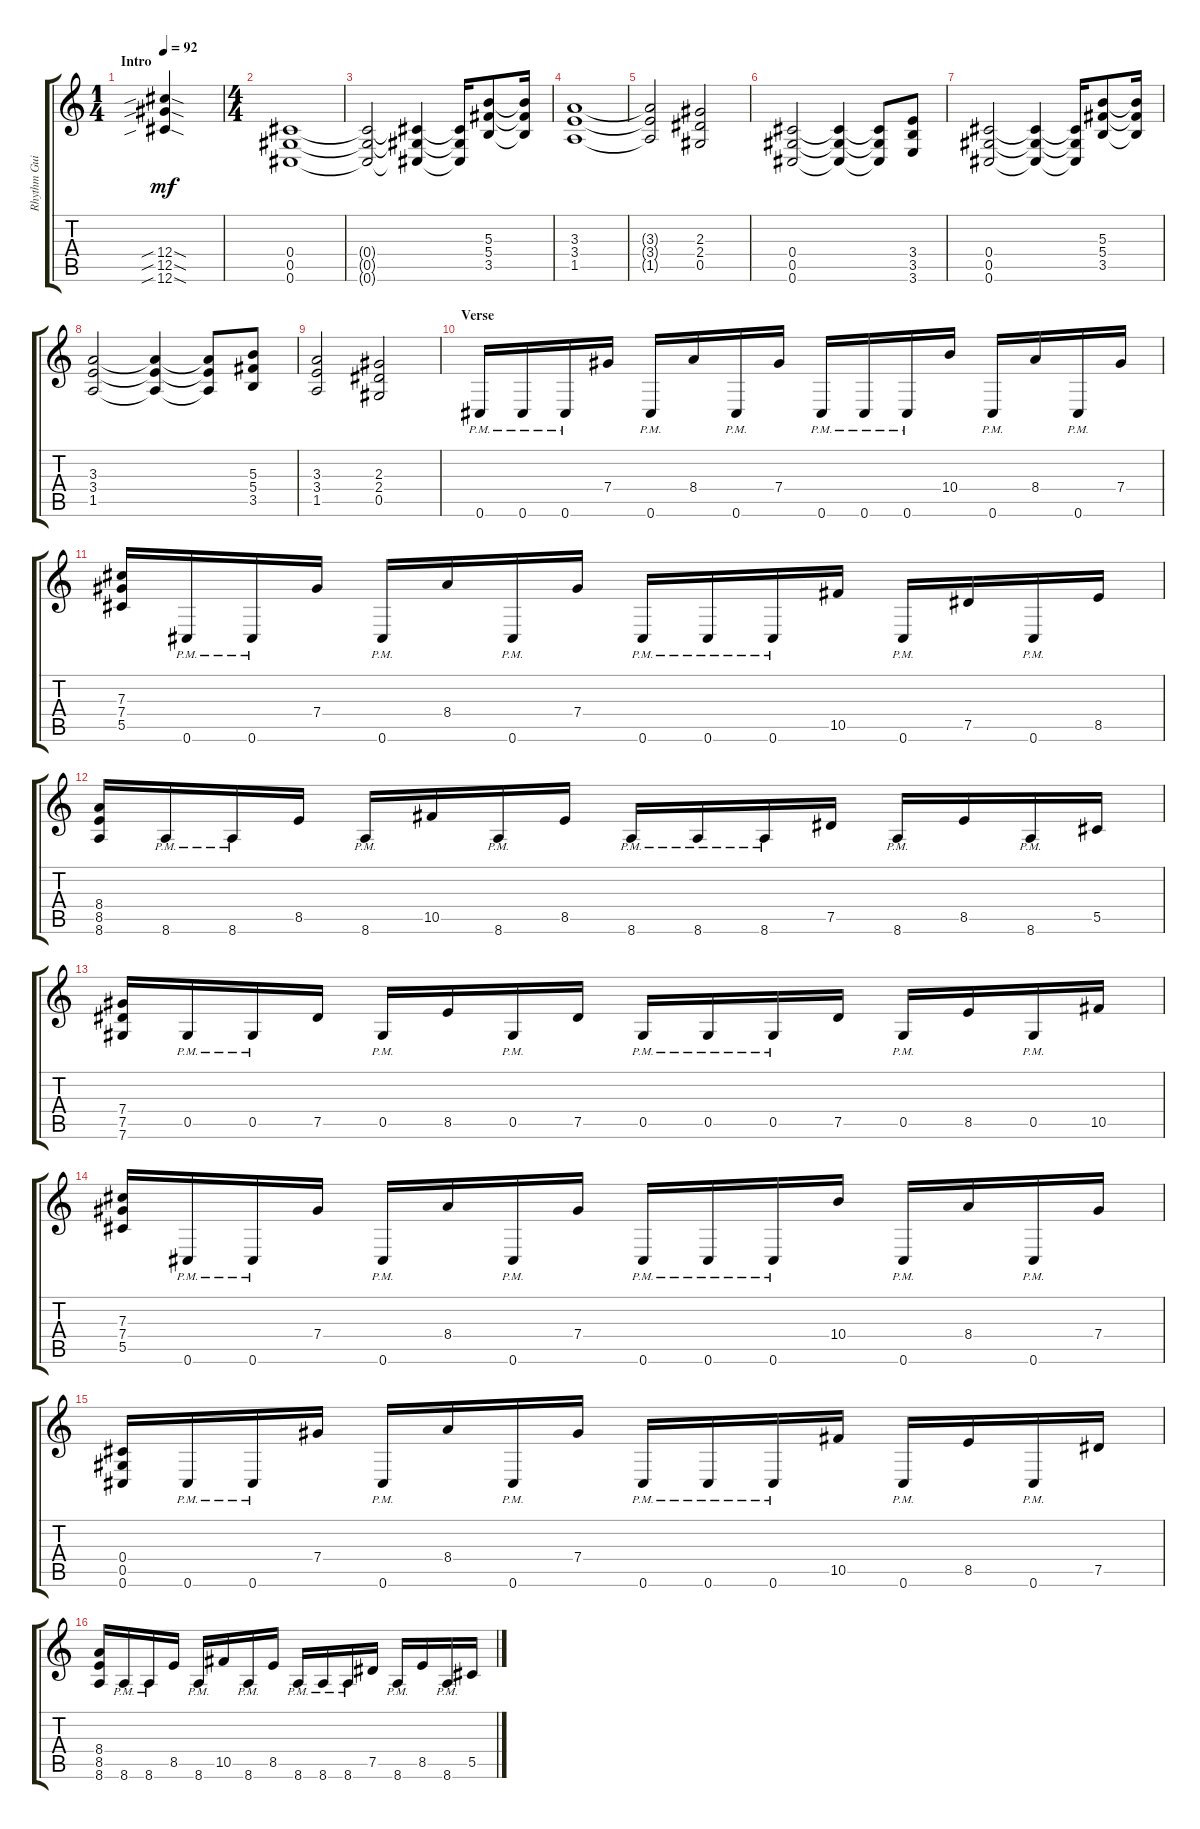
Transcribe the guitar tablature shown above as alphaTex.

\track ("Rhythm Guitar" "Rhythm Gui") {instrument distortionguitar}
\staff {score tabs}
\tuning (Eb4 Bb3 Gb3 Db3 Ab2 Db2) {hide}
\ts (1 4)
\section ("" "Intro")
\tempo 92
\clef g2
\ks c
(12.4{sib sod} 12.5{sib sod} 12.6{sib sod}).4{dy mf instrument distortionguitar} |
\ts (4 4)
(0.4 0.5 0.6).1 |
(0.4{t} 0.5{t} 0.6{t}).2 (0.4{t} 0.5{t} 0.6{t}).4 (0.4{t} 0.5{t} 0.6{t}).16 (5.3 5.4 3.5).8 (5.3{t} 5.4{t} 3.5{t}).16 |
(3.3 3.4 1.5).1 |
(3.3{t} 3.4{t} 1.5{t}).2 (2.3 2.4 0.5).2 |
(0.4 0.5 0.6).2 (0.4{t} 0.5{t} 0.6{t}).4 (0.4{t} 0.5{t} 0.6{t}).8 (3.4 3.5 3.6).8 |
(0.4 0.5 0.6).2 (0.4{t} 0.5{t} 0.6{t}).4 (0.4{t} 0.5{t} 0.6{t}).16 (5.3 5.4 3.5).8 (5.3{t} 5.4{t} 3.5{t}).16 |
(3.3 3.4 1.5).2 (3.3{t} 3.4{t} 1.5{t}).4 (3.3{t} 3.4{t} 1.5{t}).8 (5.3 5.4 3.5).8 |
(3.3 3.4 1.5).2 (2.3 2.4 0.5).2 |
\section ("" "Verse")
0.6{pm}.16 0.6{pm}.16 0.6{pm}.16 7.4.16 0.6{pm}.16 8.4.16 0.6{pm}.16 7.4.16 0.6{pm}.16 0.6{pm}.16 0.6{pm}.16 10.4.16 0.6{pm}.16 8.4.16 0.6{pm}.16 7.4.16 |
(7.3 7.4 5.5).16 0.6{pm}.16 0.6{pm}.16 7.4.16 0.6{pm}.16 8.4.16 0.6{pm}.16 7.4.16 0.6{pm}.16 0.6{pm}.16 0.6{pm}.16 10.5.16 0.6{pm}.16 7.5.16 0.6{pm}.16 8.5.16 |
(8.4 8.5 8.6).16 8.6{pm}.16 8.6{pm}.16 8.5.16 8.6{pm}.16 10.5.16 8.6{pm}.16 8.5.16 8.6{pm}.16 8.6{pm}.16 8.6{pm}.16 7.5.16 8.6{pm}.16 8.5.16 8.6{pm}.16 5.5.16 |
(7.4 7.5 7.6).16 0.5{pm}.16 0.5{pm}.16 7.5.16 0.5{pm}.16 8.5.16 0.5{pm}.16 7.5.16 0.5{pm}.16 0.5{pm}.16 0.5{pm}.16 7.5.16 0.5{pm}.16 8.5.16 0.5{pm}.16 10.5.16 |
(7.3 7.4 5.5).16 0.6{pm}.16 0.6{pm}.16 7.4.16 0.6{pm}.16 8.4.16 0.6{pm}.16 7.4.16 0.6{pm}.16 0.6{pm}.16 0.6{pm}.16 10.4.16 0.6{pm}.16 8.4.16 0.6{pm}.16 7.4.16 |
(0.4 0.5 0.6).16 0.6{pm}.16 0.6{pm}.16 7.4.16 0.6{pm}.16 8.4.16 0.6{pm}.16 7.4.16 0.6{pm}.16 0.6{pm}.16 0.6{pm}.16 10.5.16 0.6{pm}.16 8.5.16 0.6{pm}.16 7.5.16 |
(8.4 8.5 8.6).16 8.6{pm}.16 8.6{pm}.16 8.5.16 8.6{pm}.16 10.5.16 8.6{pm}.16 8.5.16 8.6{pm}.16 8.6{pm}.16 8.6{pm}.16 7.5.16 8.6{pm}.16 8.5.16 8.6{pm}.16 5.5.16
